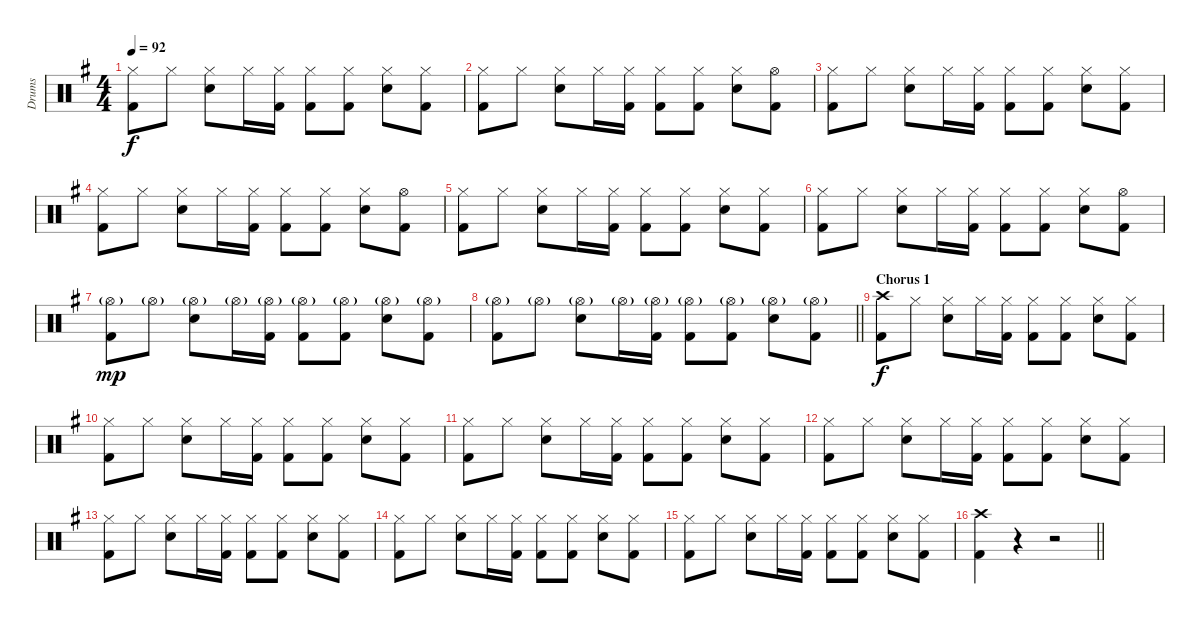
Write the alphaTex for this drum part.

\track ("Drums" "Drums") {instrument percussion}
\staff {score}
\articulation defaults
\ts (4 4)
\tempo 92
\clef neutral
\ks g
("Hi-Hat (closed)" "Kick (hit) 2").8{dy f} "Hi-Hat (closed)".8 ("Hi-Hat (closed)" "Electric Snare (hit)").8 "Hi-Hat (closed)".16 ("Hi-Hat (closed)" "Kick (hit) 2").16 ("Hi-Hat (closed)" "Kick (hit) 2").8 ("Hi-Hat (closed)" "Kick (hit) 2").8 ("Hi-Hat (closed)" "Electric Snare (hit)").8 ("Hi-Hat (closed)" "Kick (hit) 2").8 |
("Hi-Hat (closed)" "Kick (hit) 2").8 "Hi-Hat (closed)".8 ("Hi-Hat (closed)" "Electric Snare (hit)").8 "Hi-Hat (closed)".16 ("Hi-Hat (closed)" "Kick (hit) 2").16 ("Hi-Hat (closed)" "Kick (hit) 2").8 ("Hi-Hat (closed)" "Kick (hit) 2").8 ("Hi-Hat (closed)" "Electric Snare (hit)").8 ("Hi-Hat (open)" "Kick (hit) 2").8 |
("Hi-Hat (closed)" "Kick (hit) 2").8 "Hi-Hat (closed)".8 ("Hi-Hat (closed)" "Electric Snare (hit)").8 "Hi-Hat (closed)".16 ("Hi-Hat (closed)" "Kick (hit) 2").16 ("Hi-Hat (closed)" "Kick (hit) 2").8 ("Hi-Hat (closed)" "Kick (hit) 2").8 ("Hi-Hat (closed)" "Electric Snare (hit)").8 ("Hi-Hat (closed)" "Kick (hit) 2").8 |
("Hi-Hat (closed)" "Kick (hit) 2").8 "Hi-Hat (closed)".8 ("Hi-Hat (closed)" "Electric Snare (hit)").8 "Hi-Hat (closed)".16 ("Hi-Hat (closed)" "Kick (hit) 2").16 ("Hi-Hat (closed)" "Kick (hit) 2").8 ("Hi-Hat (closed)" "Kick (hit) 2").8 ("Hi-Hat (closed)" "Electric Snare (hit)").8 ("Hi-Hat (open)" "Kick (hit) 2").8 |
("Hi-Hat (closed)" "Kick (hit) 2").8 "Hi-Hat (closed)".8 ("Hi-Hat (closed)" "Electric Snare (hit)").8 "Hi-Hat (closed)".16 ("Hi-Hat (closed)" "Kick (hit) 2").16 ("Hi-Hat (closed)" "Kick (hit) 2").8 ("Hi-Hat (closed)" "Kick (hit) 2").8 ("Hi-Hat (closed)" "Electric Snare (hit)").8 ("Hi-Hat (closed)" "Kick (hit) 2").8 |
("Hi-Hat (closed)" "Kick (hit) 2").8 "Hi-Hat (closed)".8 ("Hi-Hat (closed)" "Electric Snare (hit)").8 "Hi-Hat (closed)".16 ("Hi-Hat (closed)" "Kick (hit) 2").16 ("Hi-Hat (closed)" "Kick (hit) 2").8 ("Hi-Hat (closed)" "Kick (hit) 2").8 ("Hi-Hat (closed)" "Electric Snare (hit)").8 ("Hi-Hat (open)" "Kick (hit) 2").8 |
("Hi-Hat (open)"{g} "Kick (hit) 2").8{dy mp} "Hi-Hat (open)"{g}.8 ("Hi-Hat (open)"{g} "Electric Snare (hit)").8 "Hi-Hat (open)"{g}.16 ("Hi-Hat (open)"{g} "Kick (hit) 2").16 ("Hi-Hat (open)"{g} "Kick (hit) 2").8 ("Hi-Hat (open)"{g} "Kick (hit) 2").8 ("Hi-Hat (open)"{g} "Electric Snare (hit)").8 ("Hi-Hat (open)"{g} "Kick (hit) 2").8 |
\barLineRight lightlight
("Hi-Hat (open)"{g} "Kick (hit) 2").8 "Hi-Hat (open)"{g}.8 ("Hi-Hat (open)"{g} "Electric Snare (hit)").8 "Hi-Hat (open)"{g}.16 ("Hi-Hat (open)"{g} "Kick (hit) 2").16 ("Hi-Hat (open)"{g} "Kick (hit) 2").8 ("Hi-Hat (open)"{g} "Kick (hit) 2").8 ("Hi-Hat (open)"{g} "Electric Snare (hit)").8 ("Hi-Hat (open)"{g} "Kick (hit) 2").8 |
\section ("" "Chorus 1")
("Crash high (hit)" "Kick (hit) 2").8{dy f} "Hi-Hat (closed)".8 ("Hi-Hat (closed)" "Electric Snare (hit)").8 "Hi-Hat (closed)".16 ("Hi-Hat (closed)" "Kick (hit) 2").16 ("Hi-Hat (closed)" "Kick (hit) 2").8 ("Hi-Hat (closed)" "Kick (hit) 2").8 ("Hi-Hat (closed)" "Electric Snare (hit)").8 ("Hi-Hat (closed)" "Kick (hit) 2").8 |
("Hi-Hat (closed)" "Kick (hit) 2").8 "Hi-Hat (closed)".8 ("Hi-Hat (closed)" "Electric Snare (hit)").8 "Hi-Hat (closed)".16 ("Hi-Hat (closed)" "Kick (hit) 2").16 ("Hi-Hat (closed)" "Kick (hit) 2").8 ("Hi-Hat (closed)" "Kick (hit) 2").8 ("Hi-Hat (closed)" "Electric Snare (hit)").8 ("Hi-Hat (closed)" "Kick (hit) 2").8 |
("Hi-Hat (closed)" "Kick (hit) 2").8 "Hi-Hat (closed)".8 ("Hi-Hat (closed)" "Electric Snare (hit)").8 "Hi-Hat (closed)".16 ("Hi-Hat (closed)" "Kick (hit) 2").16 ("Hi-Hat (closed)" "Kick (hit) 2").8 ("Hi-Hat (closed)" "Kick (hit) 2").8 ("Hi-Hat (closed)" "Electric Snare (hit)").8 ("Hi-Hat (closed)" "Kick (hit) 2").8 |
("Hi-Hat (closed)" "Kick (hit) 2").8 "Hi-Hat (closed)".8 ("Hi-Hat (closed)" "Electric Snare (hit)").8 "Hi-Hat (closed)".16 ("Hi-Hat (closed)" "Kick (hit) 2").16 ("Hi-Hat (closed)" "Kick (hit) 2").8 ("Hi-Hat (closed)" "Kick (hit) 2").8 ("Hi-Hat (closed)" "Electric Snare (hit)").8 ("Hi-Hat (closed)" "Kick (hit) 2").8 |
("Hi-Hat (closed)" "Kick (hit) 2").8 "Hi-Hat (closed)".8 ("Hi-Hat (closed)" "Electric Snare (hit)").8 "Hi-Hat (closed)".16 ("Hi-Hat (closed)" "Kick (hit) 2").16 ("Hi-Hat (closed)" "Kick (hit) 2").8 ("Hi-Hat (closed)" "Kick (hit) 2").8 ("Hi-Hat (closed)" "Electric Snare (hit)").8 ("Hi-Hat (closed)" "Kick (hit) 2").8 |
("Hi-Hat (closed)" "Kick (hit) 2").8 "Hi-Hat (closed)".8 ("Hi-Hat (closed)" "Electric Snare (hit)").8 "Hi-Hat (closed)".16 ("Hi-Hat (closed)" "Kick (hit) 2").16 ("Hi-Hat (closed)" "Kick (hit) 2").8 ("Hi-Hat (closed)" "Kick (hit) 2").8 ("Hi-Hat (closed)" "Electric Snare (hit)").8 ("Hi-Hat (closed)" "Kick (hit) 2").8 |
("Hi-Hat (closed)" "Kick (hit) 2").8 "Hi-Hat (closed)".8 ("Hi-Hat (closed)" "Electric Snare (hit)").8 "Hi-Hat (closed)".16 ("Hi-Hat (closed)" "Kick (hit) 2").16 ("Hi-Hat (closed)" "Kick (hit) 2").8 ("Hi-Hat (closed)" "Kick (hit) 2").8 ("Hi-Hat (closed)" "Electric Snare (hit)").8 ("Hi-Hat (closed)" "Kick (hit) 2").8 |
\barLineRight lightlight
("Crash high (hit)" "Kick (hit) 2").4 r.4 r.2
